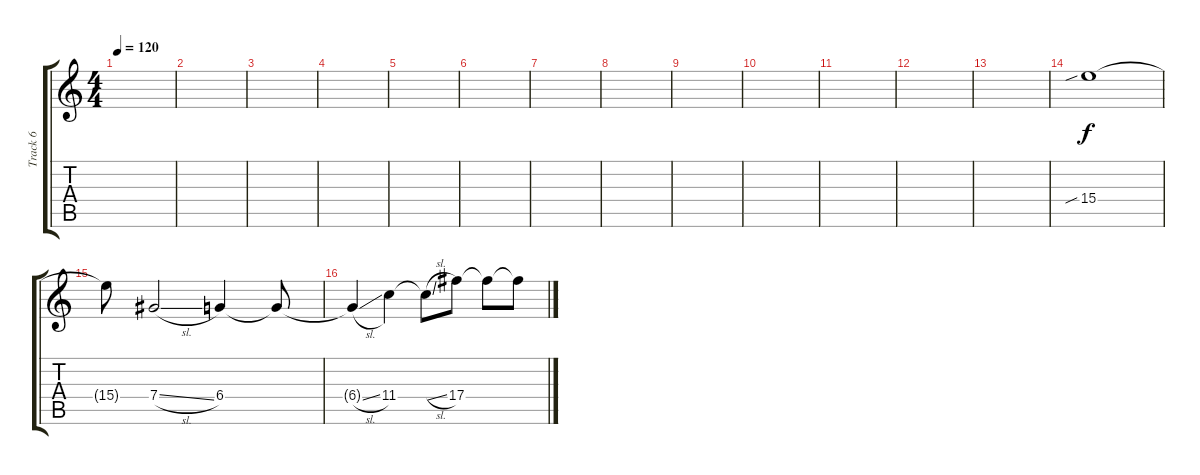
\track ("Track 6" "Track 6") {instrument distortionguitar}
\staff {score tabs}
\tuning (Eb4 Bb3 Gb3 Db3 Ab2 Db2) {hide}
\ts (4 4)
\tempo 120
\clef g2
\ks c
|
|
|
|
|
|
|
|
|
|
|
|
|
15.4{sib}.1 |
15.4{t}.8 7.4{sl}.2 6.4.4 6.4{t}.8 |
6.4{sl t}.4 11.4.4 11.4{sl t}.8 17.4.8 17.4{t}.8 17.4{ss t}.8
